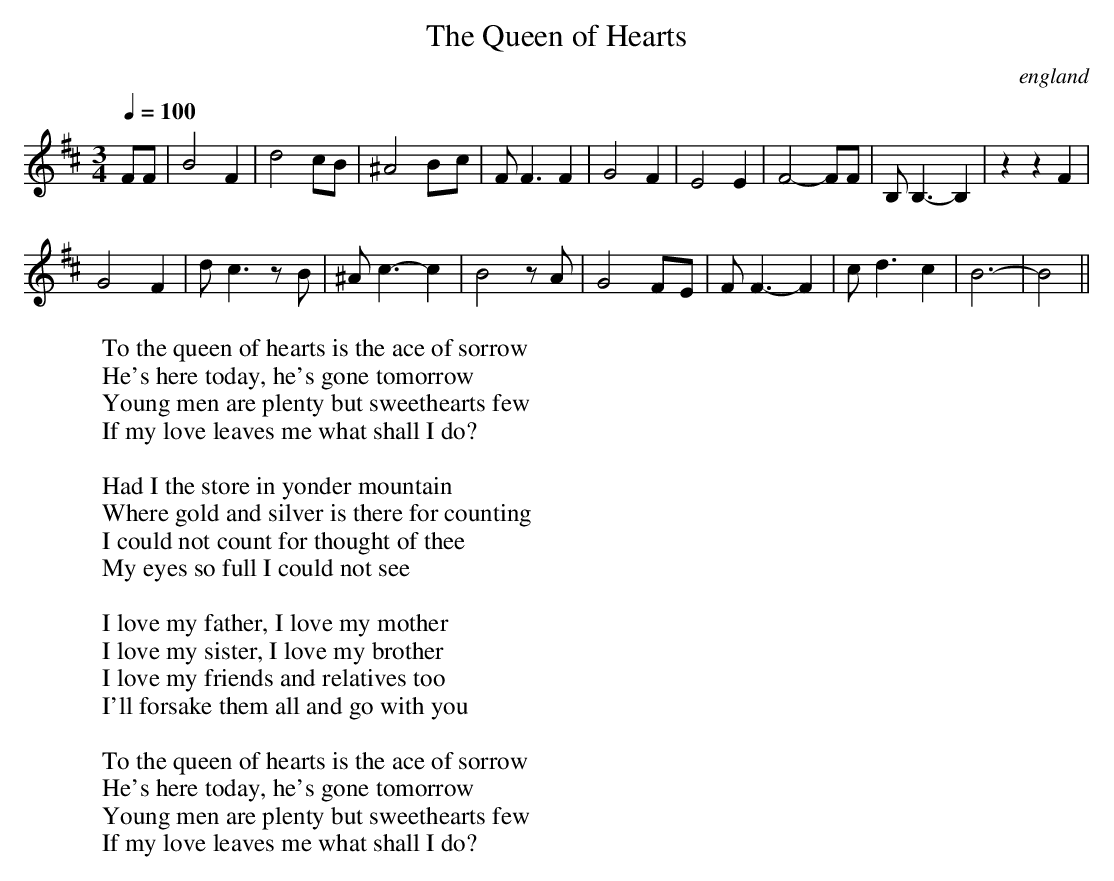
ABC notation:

X:1
T:Queen of Hearts, The
O:england
M:3/4
L:1/8
Q:1/4=100
W:To the queen of hearts is the ace of sorrow
W:He's here today, he's gone tomorrow
W:Young men are plenty but sweethearts few
W:If my love leaves me what shall I do?
W:
W:Had I the store in yonder mountain
W:Where gold and silver is there for counting
W:I could not count for thought of thee
W:My eyes so full I could not see
W:
W:I love my father, I love my mother
W:I love my sister, I love my brother
W:I love my friends and relatives too
W:I'll forsake them all and go with you
W:
W:To the queen of hearts is the ace of sorrow
W:He's here today, he's gone tomorrow
W:Young men are plenty but sweethearts few
W:If my love leaves me what shall I do?
K:D
FF |B4 F2|d4 cB|^A4 B-c|FF3 F2|G4 F2|E4 E2|F4- FF|B,B,3- B,2|z2 z2 F2|
G4 F2|dc3 zB|^Ac3- c2|B4 zA|G4 F-E|FF3- F2|cd3 c2|B6-|B4 ||
